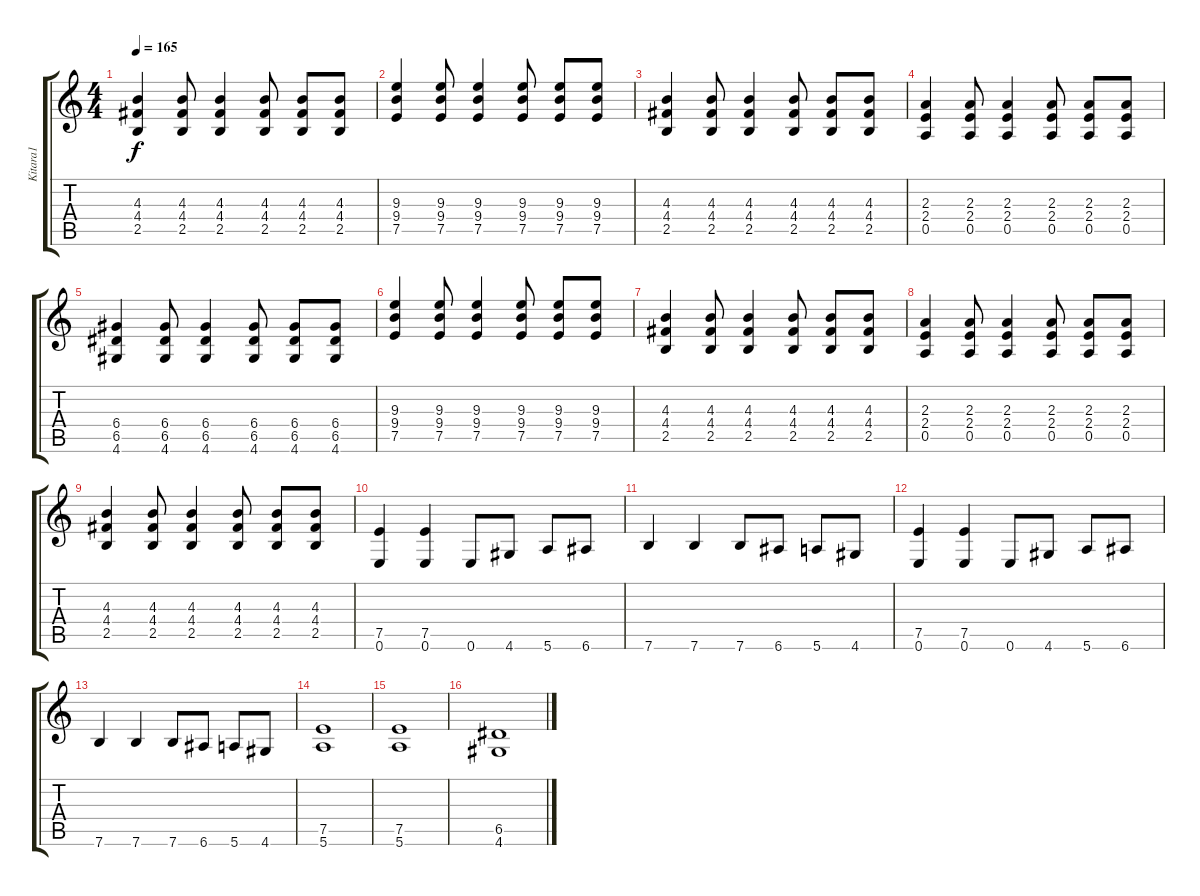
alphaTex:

\track ("Kitara1" "Kitara1") {instrument distortionguitar}
\staff {score tabs}
\tuning (E4 B3 G3 D3 A2 E2) {hide}
\ts (4 4)
\tempo 165
\clef g2
\ks c
(4.3 4.4 2.5).4{dy f} (4.3 4.4 2.5).8 (4.3 4.4 2.5).4 (4.3 4.4 2.5).8 (4.3 4.4 2.5).8 (4.3 4.4 2.5).8 |
(9.3 9.4 7.5).4 (9.3 9.4 7.5).8 (9.3 9.4 7.5).4 (9.3 9.4 7.5).8 (9.3 9.4 7.5).8 (9.3 9.4 7.5).8 |
(4.3 4.4 2.5).4 (4.3 4.4 2.5).8 (4.3 4.4 2.5).4 (4.3 4.4 2.5).8 (4.3 4.4 2.5).8 (4.3 4.4 2.5).8 |
(2.3 2.4 0.5).4 (2.3 2.4 0.5).8 (2.3 2.4 0.5).4 (2.3 2.4 0.5).8 (2.3 2.4 0.5).8 (2.3 2.4 0.5).8 |
(6.4 6.5 4.6).4 (6.4 6.5 4.6).8 (6.4 6.5 4.6).4 (6.4 6.5 4.6).8 (6.4 6.5 4.6).8 (6.4 6.5 4.6).8 |
(9.3 9.4 7.5).4 (9.3 9.4 7.5).8 (9.3 9.4 7.5).4 (9.3 9.4 7.5).8 (9.3 9.4 7.5).8 (9.3 9.4 7.5).8 |
(4.3 4.4 2.5).4 (4.3 4.4 2.5).8 (4.3 4.4 2.5).4 (4.3 4.4 2.5).8 (4.3 4.4 2.5).8 (4.3 4.4 2.5).8 |
(2.3 2.4 0.5).4 (2.3 2.4 0.5).8 (2.3 2.4 0.5).4 (2.3 2.4 0.5).8 (2.3 2.4 0.5).8 (2.3 2.4 0.5).8 |
(4.3 4.4 2.5).4 (4.3 4.4 2.5).8 (4.3 4.4 2.5).4 (4.3 4.4 2.5).8 (4.3 4.4 2.5).8 (4.3 4.4 2.5).8 |
(7.5 0.6).4 (7.5 0.6).4 0.6.8 4.6.8 5.6.8 6.6.8 |
7.6.4 7.6.4 7.6.8 6.6.8 5.6.8 4.6.8 |
(7.5 0.6).4 (7.5 0.6).4 0.6.8 4.6.8 5.6.8 6.6.8 |
7.6.4 7.6.4 7.6.8 6.6.8 5.6.8 4.6.8 |
(7.5 5.6).1 |
(7.5 5.6).1 |
(6.5 4.6).1
